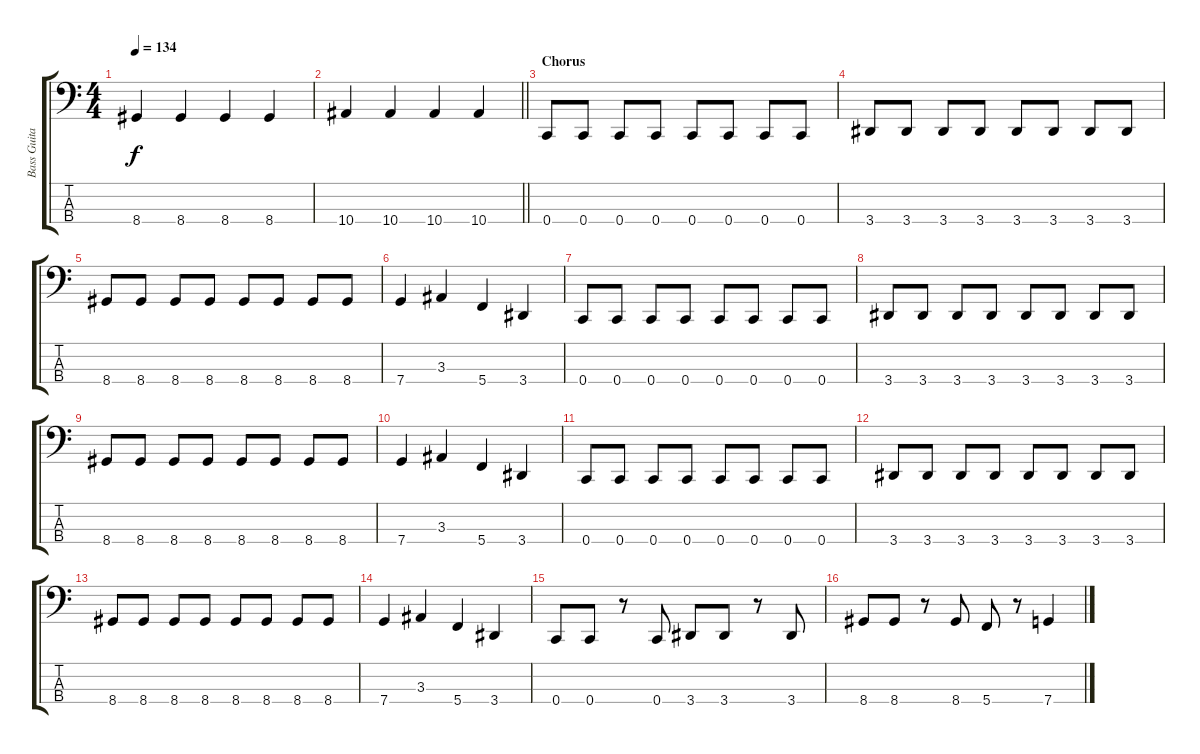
\track ("Bass Guitar" "Bass Guita") {instrument electricbasspick}
\staff {score tabs}
\tuning (F2 C2 G1 C1) {hide}
\ts (4 4)
\tempo 134
\clef f4
\ks c
8.4.4{dy f} 8.4.4 8.4.4 8.4.4 |
\barLineRight lightlight
10.4.4 10.4.4 10.4.4 10.4.4 |
\section ("" "Chorus")
0.4.8 0.4.8 0.4.8 0.4.8 0.4.8 0.4.8 0.4.8 0.4.8 |
3.4.8 3.4.8 3.4.8 3.4.8 3.4.8 3.4.8 3.4.8 3.4.8 |
8.4.8 8.4.8 8.4.8 8.4.8 8.4.8 8.4.8 8.4.8 8.4.8 |
7.4.4 3.3.4 5.4.4 3.4.4 |
0.4.8 0.4.8 0.4.8 0.4.8 0.4.8 0.4.8 0.4.8 0.4.8 |
3.4.8 3.4.8 3.4.8 3.4.8 3.4.8 3.4.8 3.4.8 3.4.8 |
8.4.8 8.4.8 8.4.8 8.4.8 8.4.8 8.4.8 8.4.8 8.4.8 |
7.4.4 3.3.4 5.4.4 3.4.4 |
0.4.8 0.4.8 0.4.8 0.4.8 0.4.8 0.4.8 0.4.8 0.4.8 |
3.4.8 3.4.8 3.4.8 3.4.8 3.4.8 3.4.8 3.4.8 3.4.8 |
8.4.8 8.4.8 8.4.8 8.4.8 8.4.8 8.4.8 8.4.8 8.4.8 |
7.4.4 3.3.4 5.4.4 3.4.4 |
0.4.8 0.4.8 r.8 0.4.8 3.4.8 3.4.8 r.8 3.4.8 |
8.4.8 8.4.8 r.8 8.4.8 5.4.8 r.8 7.4.4
